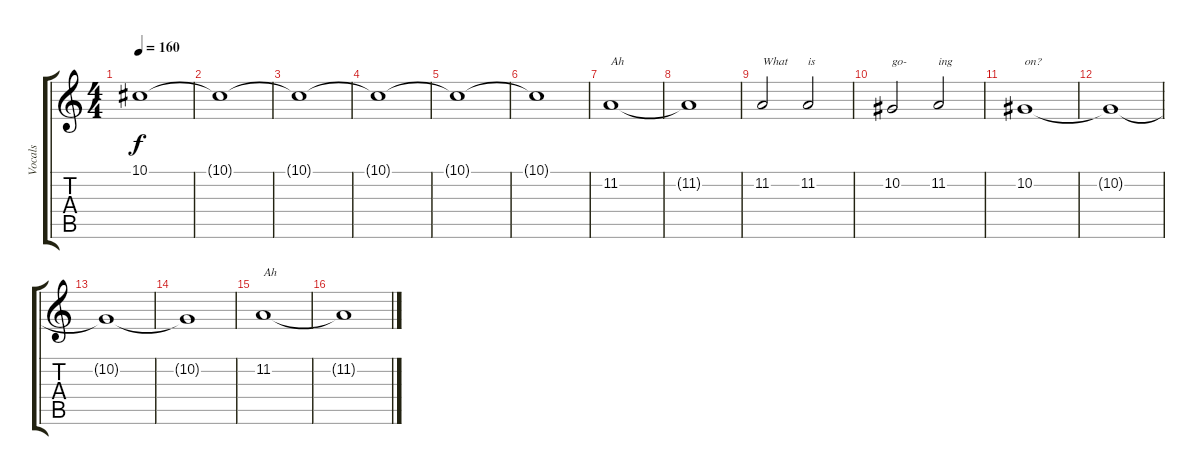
\track ("Vocals" "Vocals") {instrument choiraahs}
\staff {score tabs}
\tuning (Eb4 Bb3 Gb3 Db3 Ab2 Eb2) {hide}
\ts (4 4)
\tempo 160
\clef g2
\ks c
10.1{t}.1{dy f} |
10.1{t}.1 |
10.1{t}.1 |
10.1{t}.1 |
10.1{t}.1 |
10.1{t}.1 |
11.2.1{txt "Ah"} |
11.2{t}.1 |
11.2.2{txt "What"} 11.2.2{txt "is"} |
10.2.2{txt "go-"} 11.2.2{txt "ing"} |
10.2.1{txt "on?"} |
10.2{t}.1 |
10.2{t}.1 |
10.2{t}.1 |
11.2.1{txt "Ah"} |
11.2{t}.1
